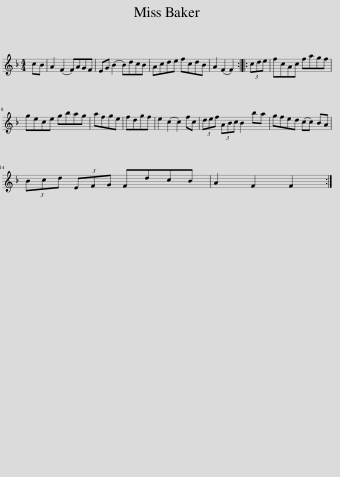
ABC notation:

X:1
L:1/8
M:4/4
I:linebreak $
K:F
V:1 treble
V:1
 cB | A2 (F2 F)AGF | EG (B2 B)dcB | Acde fcdB | A2 (F2 F2) :: %5
 (3cde | fcAc fagf |$ gece gbag | afge | fdgf | %10
 e2 (c2 c2) fc | (3def (3ABc B2 ba | gfed (cc) BA |$ (3Bcd (3EFG FdcB | A2 F2 F2 :| %15
